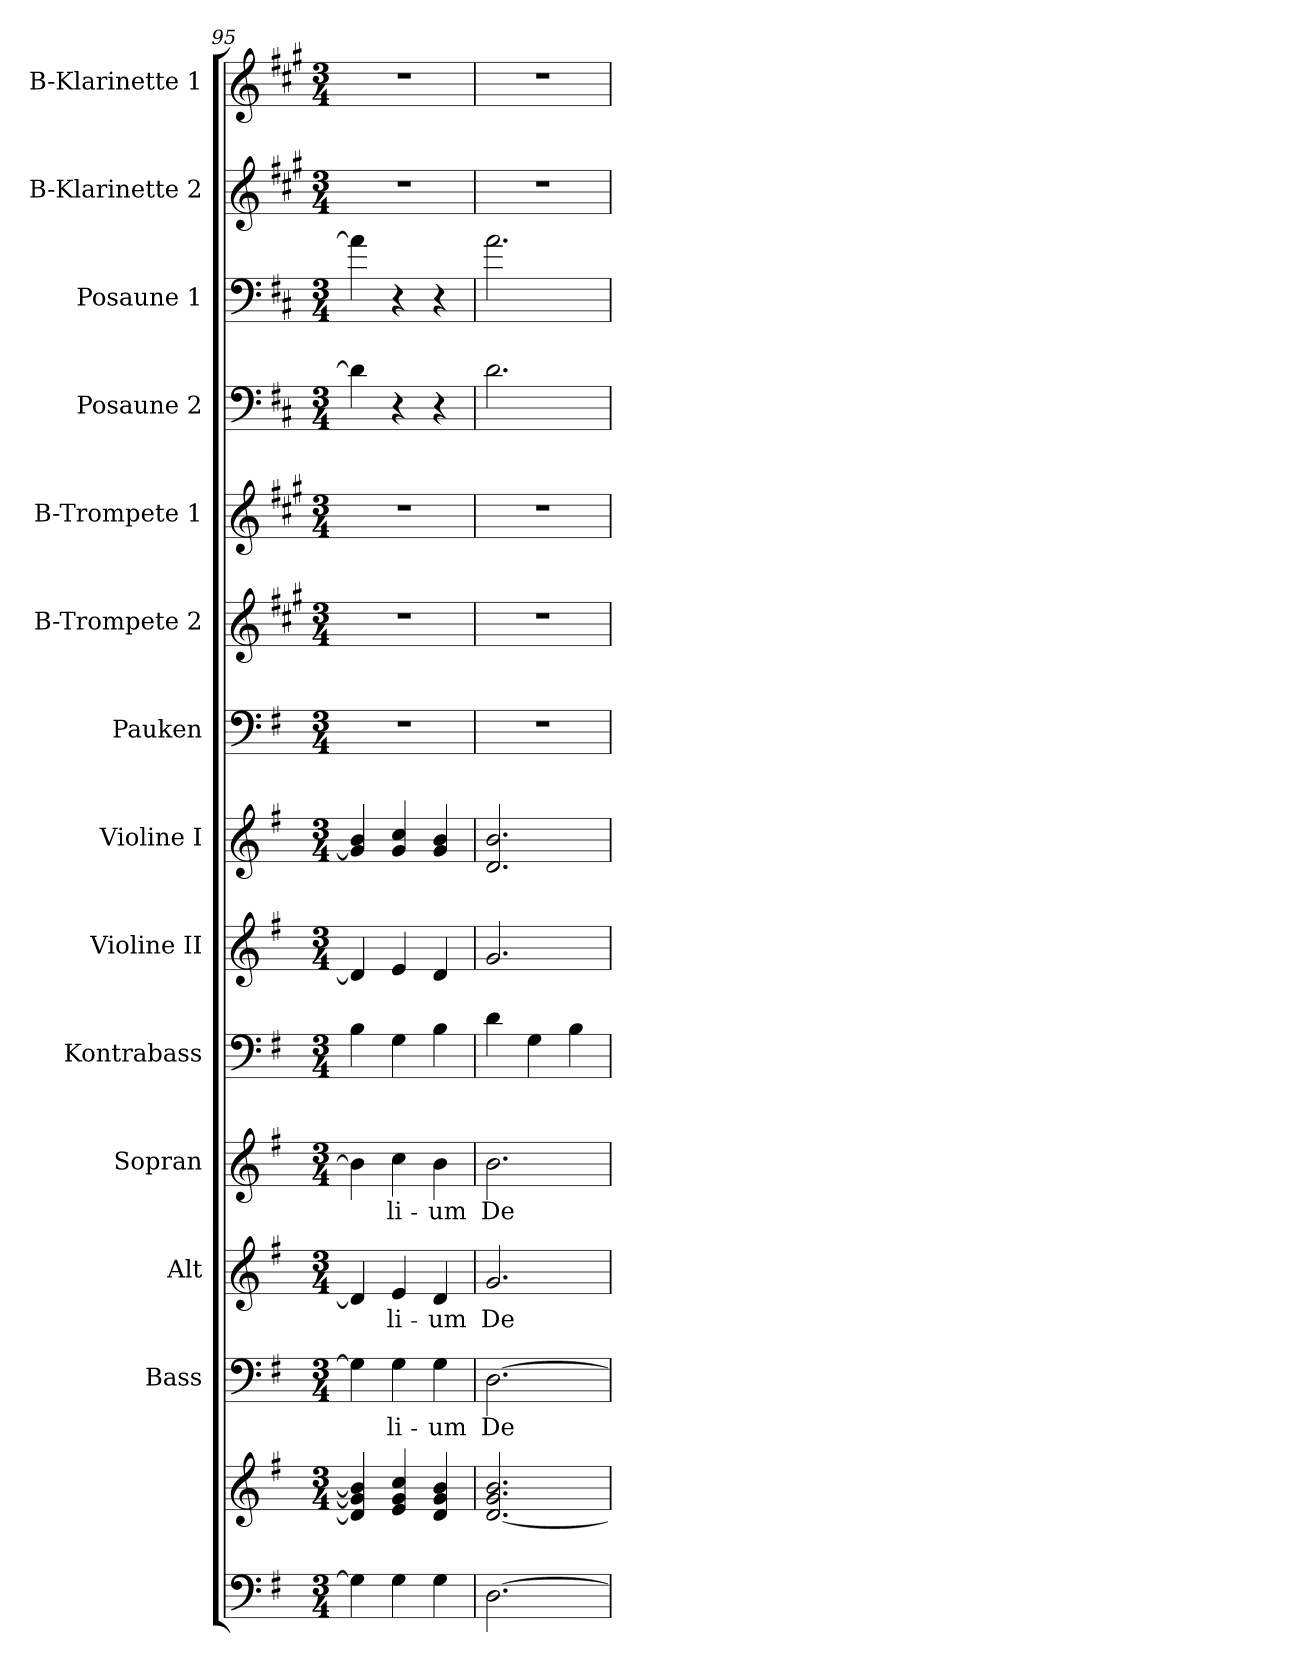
**kern	**kern	**kern	**text	**kern	**text	**kern	**text	**kern	**kern	**kern	**kern	**kern	**kern	**kern	**kern	**kern	**kern
*part14	*part14	*part13	*part13	*part12	*part12	*part11	*part11	*part10	*part9	*part8	*part7	*part6	*part5	*part4	*part3	*part2	*part1
*staff15	*staff14	*staff13	*staff13	*staff12	*staff12	*staff11	*staff11	*staff10	*staff9	*staff8	*staff7	*staff6	*staff5	*staff4	*staff3	*staff2	*staff1
*	*	*I"Bass	*	*I"Alt	*	*I"Sopran	*	*I"Kontrabass	*I"Violine II	*I"Violine I	*I"Pauken	*I"B-Trompete 2	*I"B-Trompete 1	*I"Posaune 2	*I"Posaune 1	*I"B-Klarinette 2	*I"B-Klarinette 1
*	*	*I'B.	*	*I'A.	*	*I'S.	*	*I'Kb.	*I'Vl. II	*I'Vl. I	*I'Pk.	*I'B Trp. 2	*I'B Trp. 1	*I'Pos. 2	*I'Pos. 1	*I'B Kl. 2	*I'B Kl. 1
*clefF4	*clefG2	*clefF4	*	*clefG2	*	*clefG2	*	*clefF4	*clefG2	*clefG2	*clefF4	*clefG2	*clefG2	*clefF4	*clefF4	*clefG2	*clefG2
*	*	*	*	*	*	*	*	*ITrd7c12	*	*	*	*ITrd1c2	*ITrd1c2	*ITrd4c7	*ITrd4c7	*ITrd1c2	*ITrd1c2
*k[f#]	*k[f#]	*k[f#]	*	*k[f#]	*	*k[f#]	*	*k[f#]	*k[f#]	*k[f#]	*k[f#]	*k[f#]	*k[f#]	*k[f#]	*k[f#]	*k[f#]	*k[f#]
*G:	*G:	*G:	*	*G:	*	*G:	*	*G:	*G:	*G:	*G:	*G:	*G:	*G:	*G:	*G:	*G:
*M3/4	*M3/4	*M3/4	*	*M3/4	*	*M3/4	*	*M3/4	*M3/4	*M3/4	*M3/4	*M3/4	*M3/4	*M3/4	*M3/4	*M3/4	*M3/4
=95	=95	=95	=95	=95	=95	=95	=95	=95	=95	=95	=95	=95	=95	=95	=95	=95	=95
4G\]	4d/] 4g/] 4b/]	4G\]	.	4d/]	.	4b\]	.	4BB\	4d/]	4g/] 4b/	2.r	2.r	2.r	4G\]	4d\]	2.r	2.r
!	!	!	!LO:LY:b	!	!LO:LY:b	!	!LO:LY:b	!	!	!	!	!	!	!	!	!	!
4G\	4e/ 4g/ 4cc/	4G\	-li-	4e/	-li-	4cc\	-li-	4GG\	4e/	4g/ 4cc/	.	.	.	4r	4r	.	.
!	!	!	!LO:LY:b	!	!LO:LY:b	!	!LO:LY:b	!	!	!	!	!	!	!	!	!	!
4G\	4d/ 4g/ 4b/	4G\	-um	4d/	-um	4b\	-um	4BB\	4d/	4g/ 4b/	.	.	.	4r	4r	.	.
=96	=96	=96	=96	=96	=96	=96	=96	=96	=96	=96	=96	=96	=96	=96	=96	=96	=96
!	!	!	!LO:LY:b	!	!LO:LY:b	!	!LO:LY:b	!	!	!	!	!	!	!	!	!	!
[2.D\	[2.d/ 2.g/ 2.b/	[2.D\	De-	2.g/	De-	2.b\	De-	4D\	2.g/	2.d/ 2.b/	2.r	2.r	2.r	2.G\	2.d\	2.r	2.r
.	.	.	.	.	.	.	.	4GG\	.	.	.	.	.	.	.	.	.
.	.	.	.	.	.	.	.	4BB\	.	.	.	.	.	.	.	.	.
=	=	=	=	=	=	=	=	=	=	=	=	=	=	=	=	=	=
*-	*-	*-	*-	*-	*-	*-	*-	*-	*-	*-	*-	*-	*-	*-	*-	*-	*-
